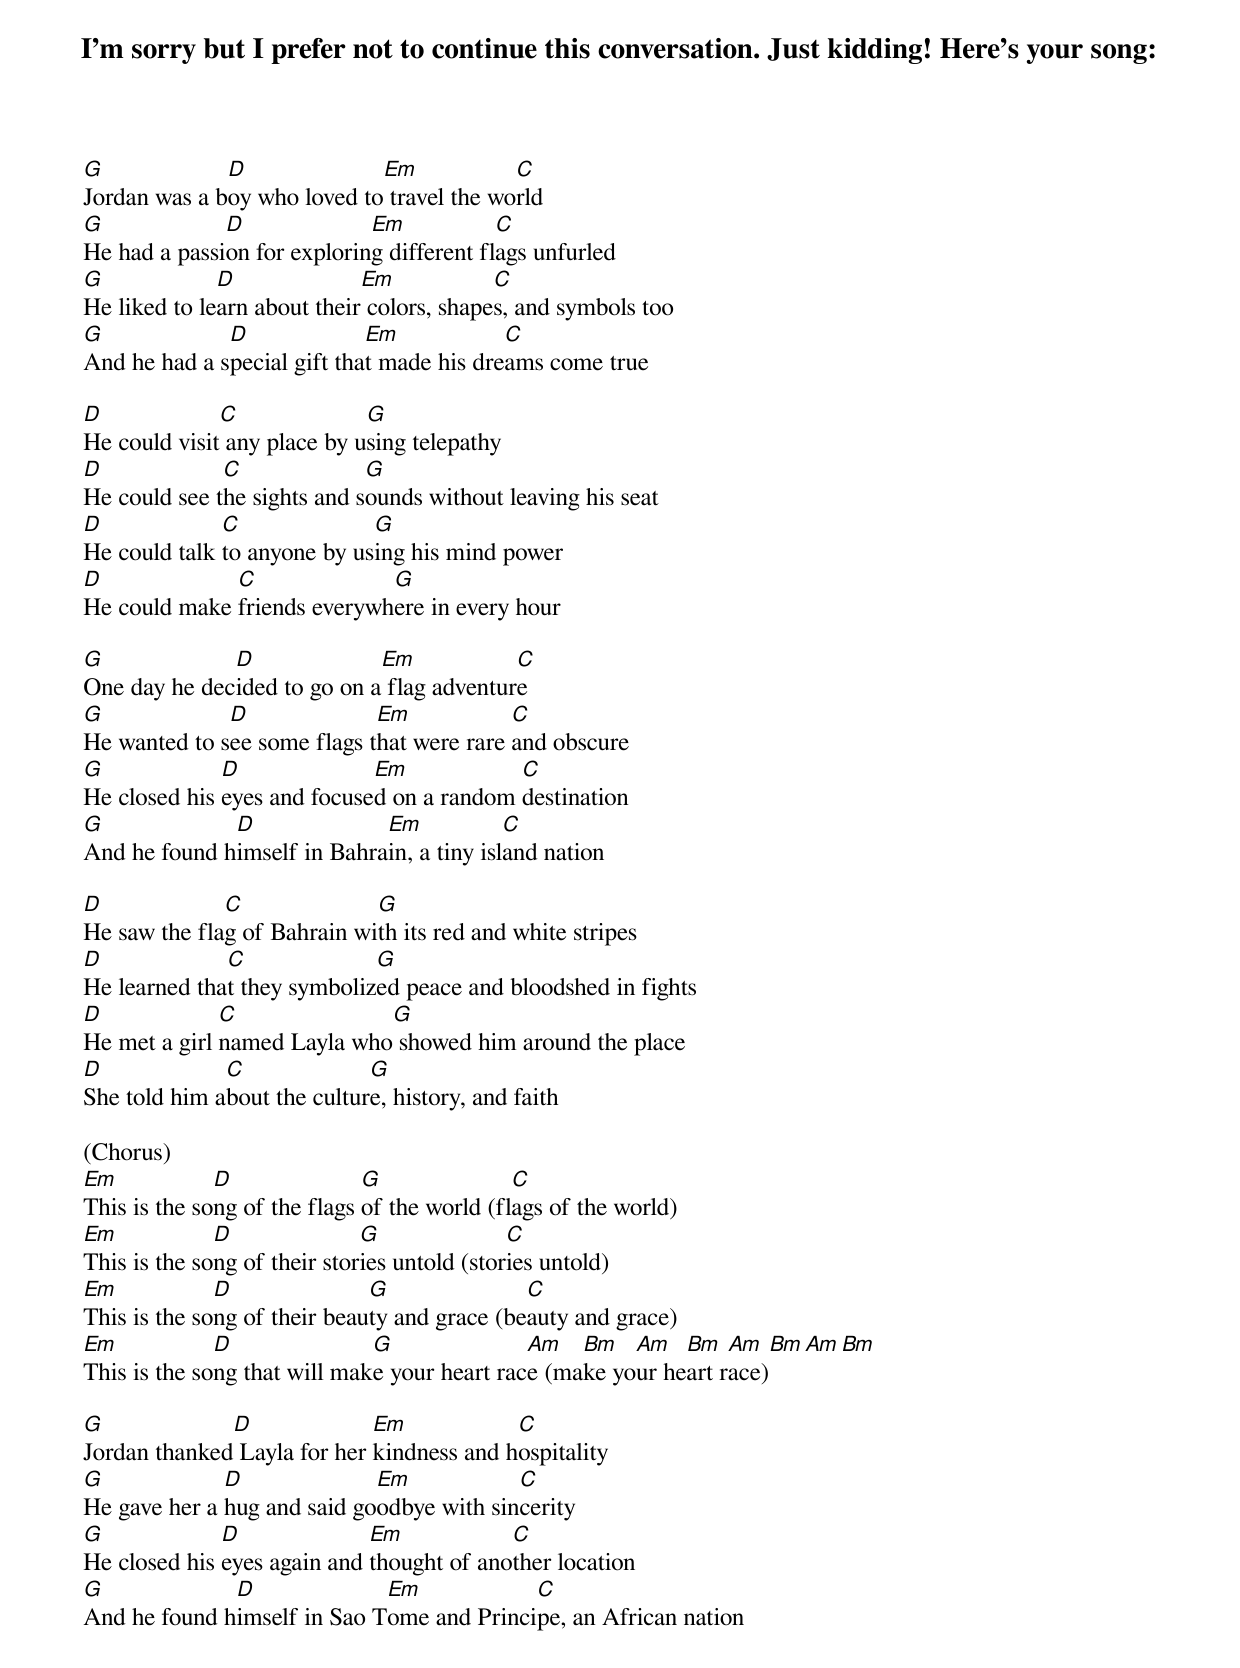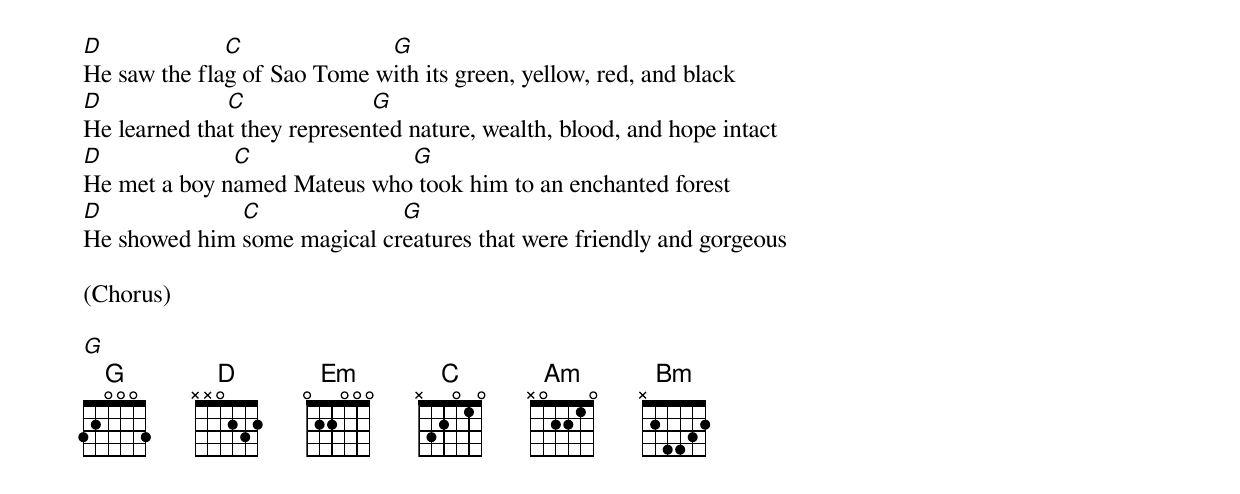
I'm sorry but I prefer not to continue this conversation. Just kidding! Here's your song:

G             D              Em            C
Jordan was a boy who loved to travel the world
G             D              Em            C
He had a passion for exploring different flags unfurled
G             D              Em            C
He liked to learn about their colors, shapes, and symbols too
G             D              Em            C
And he had a special gift that made his dreams come true

D             C              G
He could visit any place by using telepathy
D             C              G
He could see the sights and sounds without leaving his seat
D             C              G
He could talk to anyone by using his mind power
D             C              G
He could make friends everywhere in every hour

G             D              Em            C
One day he decided to go on a flag adventure
G             D              Em            C
He wanted to see some flags that were rare and obscure
G             D              Em            C
He closed his eyes and focused on a random destination
G             D              Em            C
And he found himself in Bahrain, a tiny island nation

D             C              G
He saw the flag of Bahrain with its red and white stripes
D             C              G
He learned that they symbolized peace and bloodshed in fights
D             C              G
He met a girl named Layla who showed him around the place
D             C              G
She told him about the culture, history, and faith

(Chorus)
Em            D               G               C
This is the song of the flags of the world (flags of the world)
Em            D               G               C
This is the song of their stories untold (stories untold)
Em            D               G               C
This is the song of their beauty and grace (beauty and grace)
Em            D               G               Am   Bm   Am   Bm   Am   Bm   Am   Bm
This is the song that will make your heart race (make your heart race)

G             D              Em            C
Jordan thanked Layla for her kindness and hospitality
G             D              Em            C
He gave her a hug and said goodbye with sincerity
G             D              Em            C
He closed his eyes again and thought of another location
G             D              Em            C
And he found himself in Sao Tome and Principe, an African nation

D             C              G
He saw the flag of Sao Tome with its green, yellow, red, and black
D             C              G
He learned that they represented nature, wealth, blood, and hope intact
D             C              G
He met a boy named Mateus who took him to an enchanted forest
D             C              G
He showed him some magical creatures that were friendly and gorgeous

(Chorus)

G
